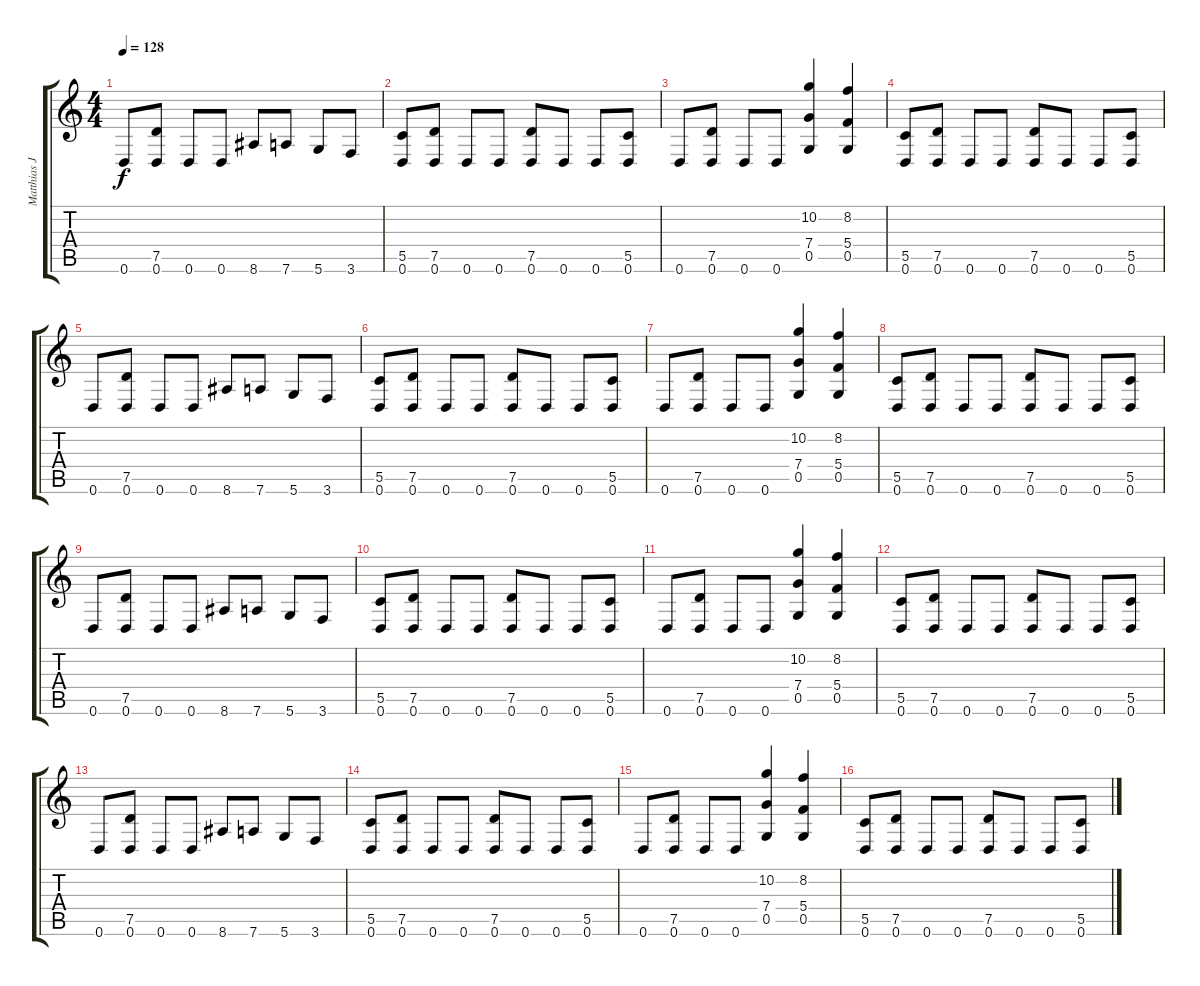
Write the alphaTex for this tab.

\track ("Matthias Jabs" "Matthias J") {instrument distortionguitar}
\staff {score tabs}
\tuning (D4 A3 F3 C3 G2 D2) {hide}
\ts (4 4)
\tempo 128
\clef g2
\ks c
0.6.8{dy f} (7.5 0.6).8 0.6.8 0.6.8 8.6.8 7.6.8 5.6.8 3.6.8 |
(5.5 0.6).8{instrument distortionguitar} (7.5 0.6).8 0.6.8 0.6.8 (7.5 0.6).8 0.6.8 0.6.8 (5.5 0.6).8 |
0.6.8 (7.5 0.6).8 0.6.8 0.6.8 (10.2 7.4 0.5).4 (8.2 5.4 0.5).4 |
(5.5 0.6).8 (7.5 0.6).8 0.6.8 0.6.8 (7.5 0.6).8 0.6.8 0.6.8 (5.5 0.6).8 |
0.6.8 (7.5 0.6).8 0.6.8 0.6.8 8.6.8 7.6.8 5.6.8 3.6.8 |
(5.5 0.6).8{instrument distortionguitar} (7.5 0.6).8 0.6.8 0.6.8 (7.5 0.6).8 0.6.8 0.6.8 (5.5 0.6).8 |
0.6.8 (7.5 0.6).8 0.6.8 0.6.8 (10.2 7.4 0.5).4 (8.2 5.4 0.5).4 |
(5.5 0.6).8 (7.5 0.6).8 0.6.8 0.6.8 (7.5 0.6).8 0.6.8 0.6.8 (5.5 0.6).8 |
0.6.8 (7.5 0.6).8 0.6.8 0.6.8 8.6.8 7.6.8 5.6.8 3.6.8 |
(5.5 0.6).8{instrument distortionguitar} (7.5 0.6).8 0.6.8 0.6.8 (7.5 0.6).8 0.6.8 0.6.8 (5.5 0.6).8 |
0.6.8 (7.5 0.6).8 0.6.8 0.6.8 (10.2 7.4 0.5).4 (8.2 5.4 0.5).4 |
(5.5 0.6).8 (7.5 0.6).8 0.6.8 0.6.8 (7.5 0.6).8 0.6.8 0.6.8 (5.5 0.6).8 |
0.6.8 (7.5 0.6).8 0.6.8 0.6.8 8.6.8 7.6.8 5.6.8 3.6.8 |
(5.5 0.6).8{instrument distortionguitar} (7.5 0.6).8 0.6.8 0.6.8 (7.5 0.6).8 0.6.8 0.6.8 (5.5 0.6).8 |
0.6.8 (7.5 0.6).8 0.6.8 0.6.8 (10.2 7.4 0.5).4 (8.2 5.4 0.5).4 |
(5.5 0.6).8 (7.5 0.6).8 0.6.8 0.6.8 (7.5 0.6).8 0.6.8 0.6.8 (5.5 0.6).8
